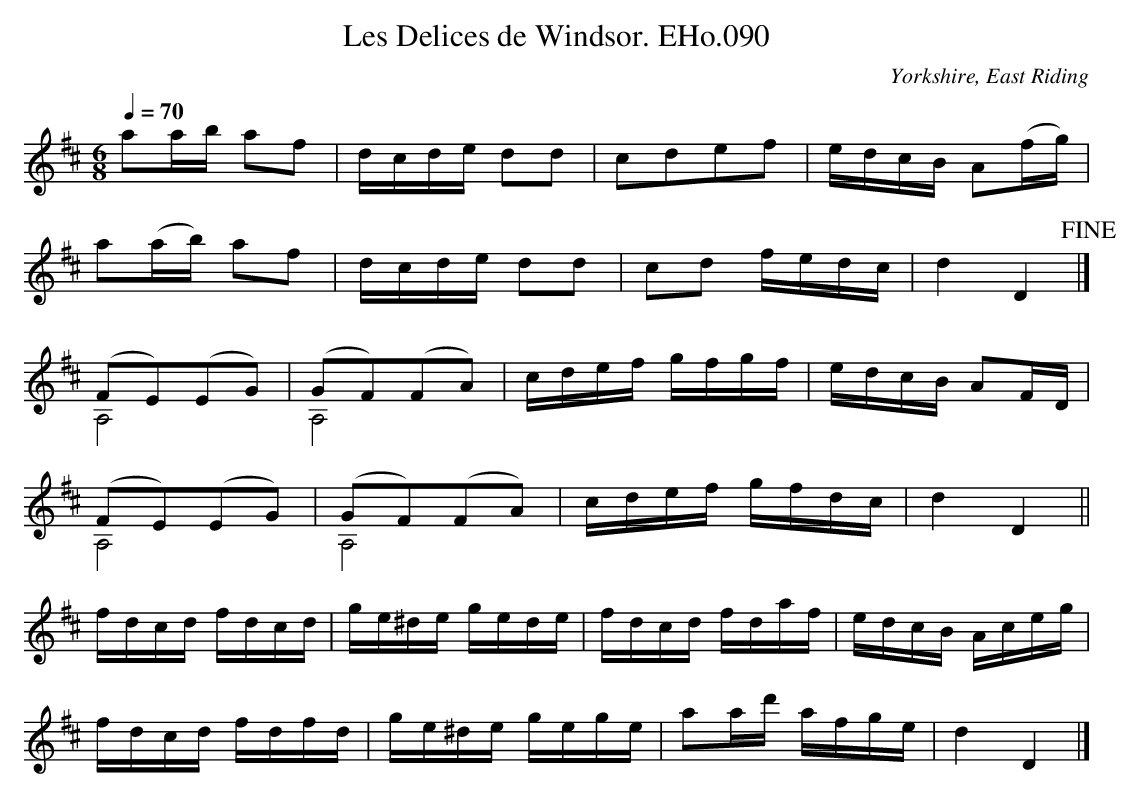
X:1
T:Delices de Windsor. EHo.090, Les
M:6/8
L:1/8
Q:1/4=70
O:Yorkshire, East Riding
K:D
aa/b/ af|d/c/d/e/ dd|cdef|e/d/c/B/ A(f/g/)|
a(a/b/) af|d/c/d/e/ dd|cd f/e/d/c/|d2D2!fine!|]
(FE)(EG)&A,4|(GF)(FA)&A,4|c/d/e/f/ g/f/g/f/|e/d/c/B/ AF/D/|
(FE)(EG)&A,4|(GF)(FA)&A,4|c/d/e/f/ g/f/d/c/|d2D2||
f/d/c/d/ f/d/c/d/|g/e/^d/e/ g/e/d/e/|f/d/c/d/ f/d/a/f/|e/d/c/B/ A/c/e/g/|
f/d/c/d/ f/d/f/d/|g/e/^d/e/ g/e/g/e/|aa/d'/ a/f/g/e/|d2D2|]
